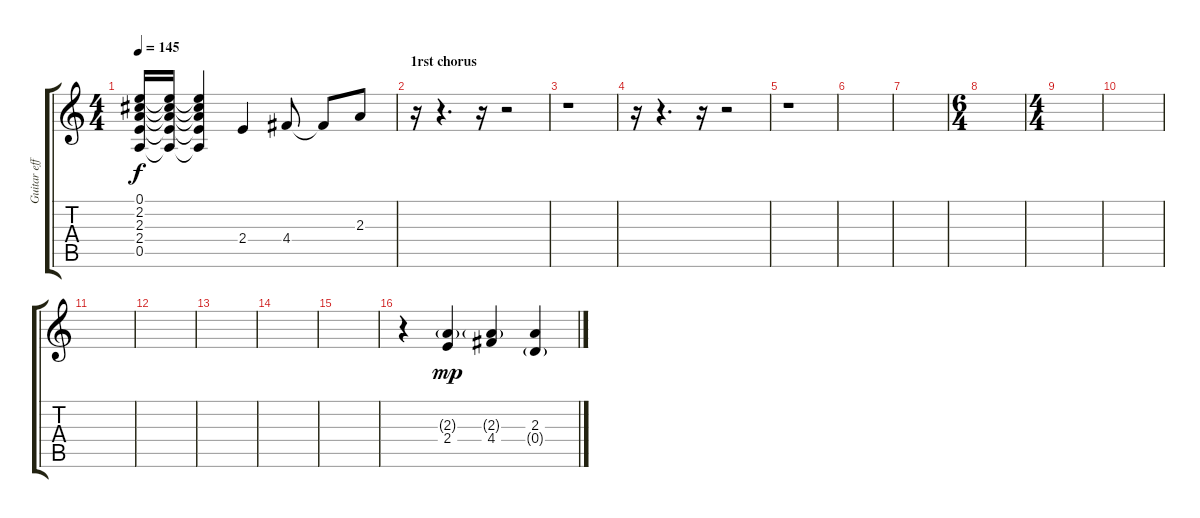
\track ("Guitar effects (Hogson)" "Guitar eff") {instrument electricguitarjazz}
\staff {score tabs}
\tuning (E4 B3 G3 D3 A2 E2) {hide}
\ts (4 4)
\tempo 145
\clef g2
\ks c
(0.1{t} 2.2{t} 2.3{t} 2.4{t} 0.5{t}).16{dy f} (0.1{t} 2.2{t} 2.3{t} 2.4{t} 0.5{t}).16 (0.1{t} 2.2{t} 2.3{t} 2.4{t} 0.5{t}).4 2.4.4 4.4.8 4.4{t}.8 2.3.8 |
\section ("" "1rst chorus")
r.16 r.4{d} r.16 r.2 |
r.1 |
r.16 r.4{d} r.16 r.2 |
r.1 |
|
|
\ts (6 4)
|
\ts (4 4)
|
|
|
|
|
|
|
r.4 (2.3{g} 2.4).4{dy mp} (2.3{g} 4.4).4 (2.3 0.4{g}).4
